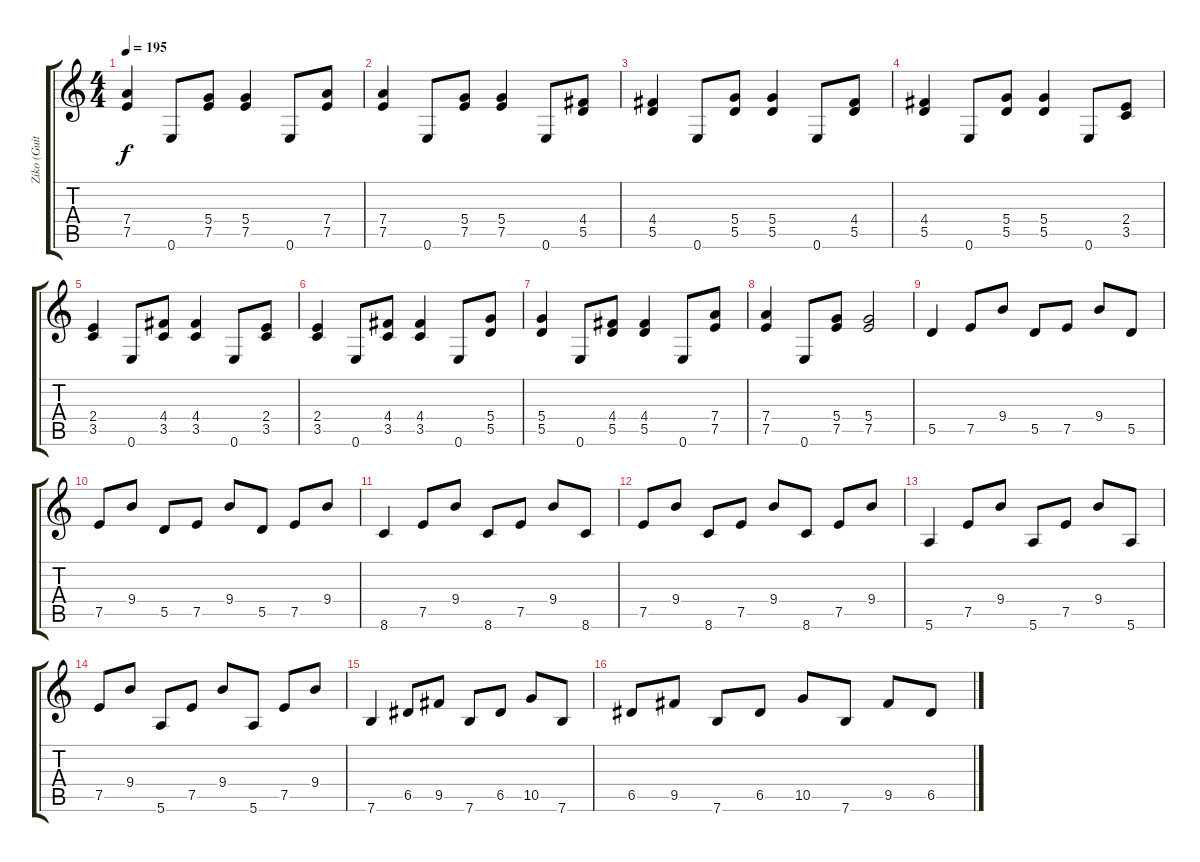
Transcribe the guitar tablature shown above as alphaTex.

\track ("Ziko (Guitar)" "Ziko (Guit") {instrument distortionguitar}
\staff {score tabs}
\tuning (E4 B3 G3 D3 A2 E2) {hide}
\ts (4 4)
\tempo 195
\clef g2
\ks c
(7.4 7.5).4{dy f} 0.6.8 (5.4 7.5).8 (5.4 7.5).4 0.6.8 (7.4 7.5).8 |
(7.4 7.5).4 0.6.8 (5.4 7.5).8 (5.4 7.5).4 0.6.8 (4.4 5.5).8 |
(4.4 5.5).4 0.6.8 (5.4 5.5).8 (5.4 5.5).4 0.6.8 (4.4 5.5).8 |
(4.4 5.5).4 0.6.8 (5.4 5.5).8 (5.4 5.5).4 0.6.8 (2.4 3.5).8 |
(2.4 3.5).4 0.6.8 (4.4 3.5).8 (4.4 3.5).4 0.6.8 (2.4 3.5).8 |
(2.4 3.5).4 0.6.8 (4.4 3.5).8 (4.4 3.5).4 0.6.8 (5.4 5.5).8 |
(5.4 5.5).4 0.6.8 (4.4 5.5).8 (4.4 5.5).4 0.6.8 (7.4 7.5).8 |
(7.4 7.5).4 0.6.8 (5.4 7.5).8 (5.4 7.5).2 |
5.5.4 7.5.8 9.4.8 5.5.8 7.5.8 9.4.8 5.5.8 |
7.5.8 9.4.8 5.5.8 7.5.8 9.4.8 5.5.8 7.5.8 9.4.8 |
8.6.4 7.5.8 9.4.8 8.6.8 7.5.8 9.4.8 8.6.8 |
7.5.8 9.4.8 8.6.8 7.5.8 9.4.8 8.6.8 7.5.8 9.4.8 |
5.6.4 7.5.8 9.4.8 5.6.8 7.5.8 9.4.8 5.6.8 |
7.5.8 9.4.8 5.6.8 7.5.8 9.4.8 5.6.8 7.5.8 9.4.8 |
7.6.4 6.5.8 9.5.8 7.6.8 6.5.8 10.5.8 7.6.8 |
6.5.8 9.5.8 7.6.8 6.5.8 10.5.8 7.6.8 9.5.8 6.5.8
